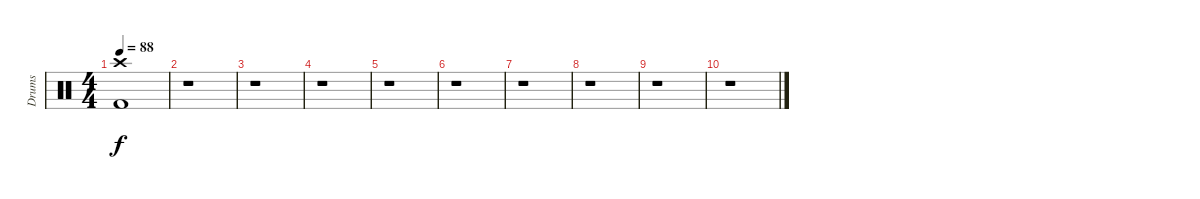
\track ("Drums" "Drums") {instrument percussion}
\staff {score}
\articulation defaults
\ts (4 4)
\tempo 88
\clef neutral
\ks c
("Kick (hit) 2" "Crash high (hit)").1{dy f} |
r.1 |
r.1 |
r.1 |
r.1 |
r.1 |
r.1 |
r.1 |
r.1 |
r.1
